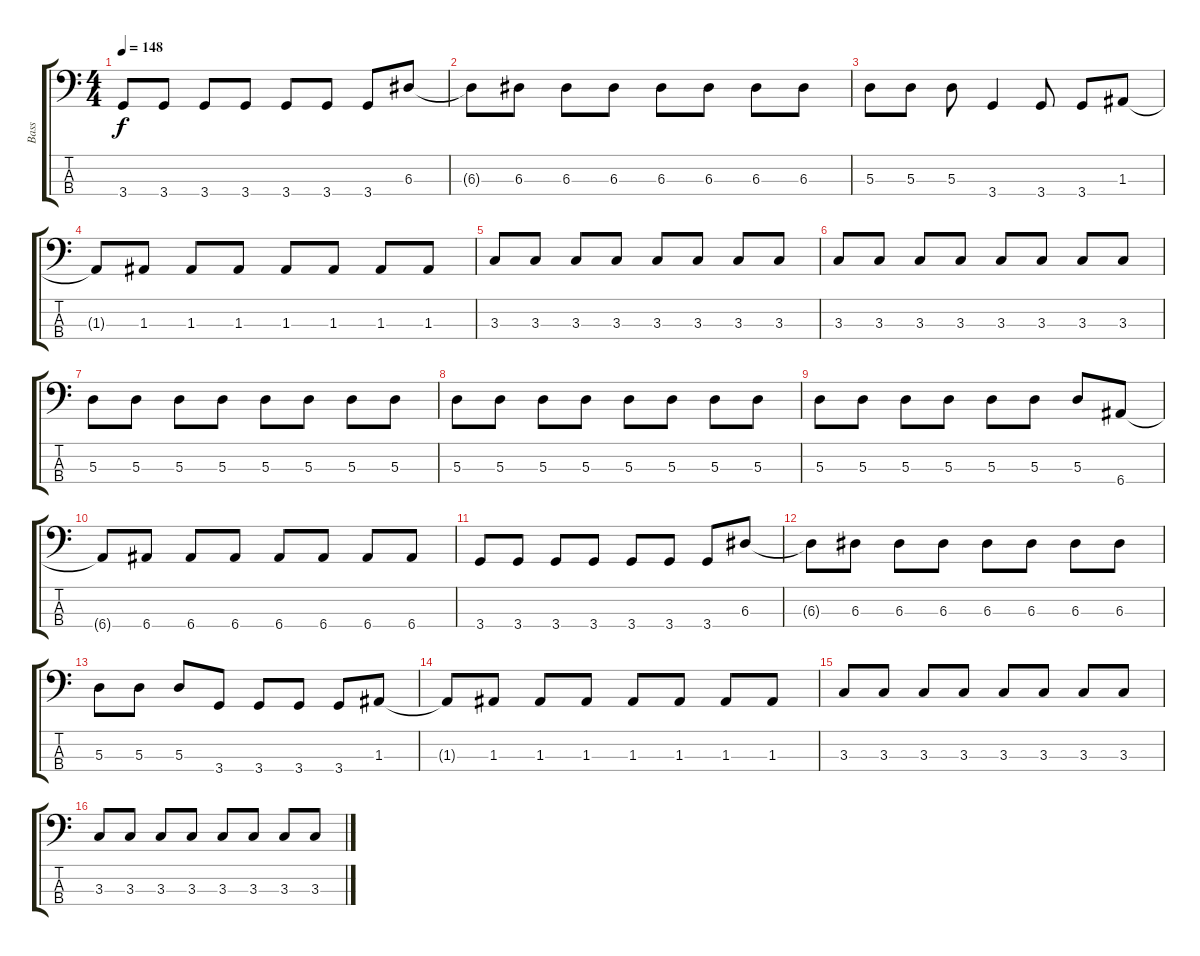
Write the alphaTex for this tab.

\track ("Bass" "Bass") {instrument electricbassfinger}
\staff {score tabs}
\tuning (G2 D2 A1 E1) {hide}
\ts (4 4)
\tempo 148
\clef f4
\ks c
3.4.8{dy f} 3.4.8 3.4.8 3.4.8 3.4.8 3.4.8 3.4.8 6.3.8 |
6.3{t}.8 6.3.8 6.3.8 6.3.8 6.3.8 6.3.8 6.3.8 6.3.8 |
5.3.8 5.3.8 5.3.8 3.4.4 3.4.8 3.4.8 1.3.8 |
1.3{t}.8 1.3.8 1.3.8 1.3.8 1.3.8 1.3.8 1.3.8 1.3.8 |
3.3.8 3.3.8 3.3.8 3.3.8 3.3.8 3.3.8 3.3.8 3.3.8 |
3.3.8 3.3.8 3.3.8 3.3.8 3.3.8 3.3.8 3.3.8 3.3.8 |
5.3.8 5.3.8 5.3.8 5.3.8 5.3.8 5.3.8 5.3.8 5.3.8 |
5.3.8 5.3.8 5.3.8 5.3.8 5.3.8 5.3.8 5.3.8 5.3.8 |
5.3.8 5.3.8 5.3.8 5.3.8 5.3.8 5.3.8 5.3.8 6.4.8 |
6.4{t}.8 6.4.8 6.4.8 6.4.8 6.4.8 6.4.8 6.4.8 6.4.8 |
3.4.8 3.4.8 3.4.8 3.4.8 3.4.8 3.4.8 3.4.8 6.3.8 |
6.3{t}.8 6.3.8 6.3.8 6.3.8 6.3.8 6.3.8 6.3.8 6.3.8 |
5.3.8 5.3.8 5.3.8 3.4.8 3.4.8 3.4.8 3.4.8 1.3.8 |
1.3{t}.8 1.3.8 1.3.8 1.3.8 1.3.8 1.3.8 1.3.8 1.3.8 |
3.3.8 3.3.8 3.3.8 3.3.8 3.3.8 3.3.8 3.3.8 3.3.8 |
3.3.8 3.3.8 3.3.8 3.3.8 3.3.8 3.3.8 3.3.8 3.3.8
